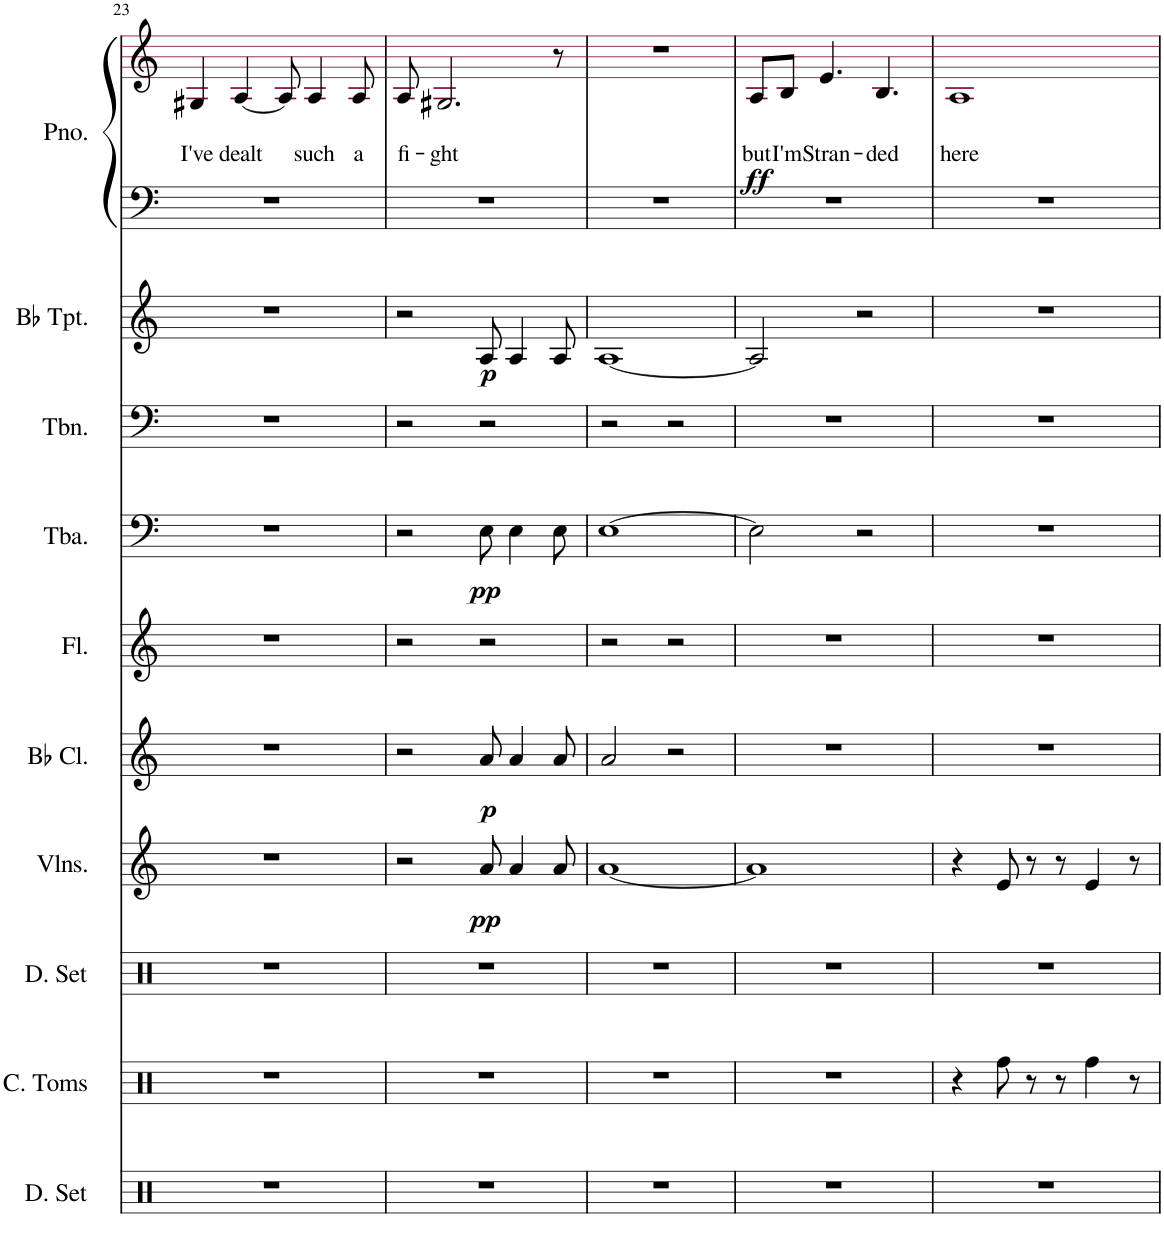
**kern	**kern	**kern	**kern	**dynam	**kern	**dynam	**kern	**kern	**dynam	**kern	**kern	**dynam	**kern	**kern	**text	**dynam
*part10	*part9	*part8	*part7	*part7	*part6	*part6	*part5	*part4	*part4	*part3	*part2	*part2	*part1	*part1	*part1	*part1
*staff11	*staff10	*staff9	*staff8	*staff8	*staff7	*staff7	*staff6	*staff5	*staff5	*staff4	*staff3	*staff3	*staff2	*staff1	*staff1	*staff1/2
*I"Drumset	*I"Concert Toms	*I"Drumset	*I"Violins	*	*I"Bb Clarinet	*	*I"Flute	*I"Tuba	*	*I"Trombone	*I"Bb Trumpet	*	*I"Piano	*	*	*
*I'D. Set	*I'C. Toms	*I'D. Set	*I'Vlns.	*	*I'Bb Cl.	*	*I'Fl.	*I'Tba.	*	*I'Tbn.	*I'Bb Tpt.	*	*I'Pno.	*	*	*
!!LO:PB:g=z
*clefX	*clefX	*clefX	*clefG2	*	*clefG2	*	*clefG2	*clefF4	*	*clefF4	*clefG2	*	*clefF4	*clefG2	*	*
*	*	*	*	*	*ITrd1c2	*	*	*	*	*	*ITrd1c2	*	*	*	*	*
*k[]	*k[]	*k[]	*k[]	*	*k[]	*	*k[]	*k[]	*	*k[]	*k[]	*	*k[]	*k[]	*	*
*M4/4	*M4/4	*M4/4	*M4/4	*	*M4/4	*	*M4/4	*M4/4	*	*M4/4	*M4/4	*	*M4/4	*M4/4	*	*
=23	=23	=23	=23	=23	=23	=23	=23	=23	=23	=23	=23	=23	=23	=23	=23	=23
!	!	!	!	!	!	!	!	!	!	!	!	!	!	!	!LO:LY:b	!
1r	1r	1r	1r	.	1r	.	1r	1r	.	1r	1r	.	1r	4G#X/	I've	.
!	!	!	!	!	!	!	!	!	!	!	!	!	!	!	!LO:LY:b	!
.	.	.	.	.	.	.	.	.	.	.	.	.	.	[4A/	dealt	.
.	.	.	.	.	.	.	.	.	.	.	.	.	.	8A/]	.	.
!	!	!	!	!	!	!	!	!	!	!	!	!	!	!	!LO:LY:b	!
.	.	.	.	.	.	.	.	.	.	.	.	.	.	4A/	such	.
!	!	!	!	!	!	!	!	!	!	!	!	!	!	!	!LO:LY:b	!
.	.	.	.	.	.	.	.	.	.	.	.	.	.	8A/	a	.
=24	=24	=24	=24	=24	=24	=24	=24	=24	=24	=24	=24	=24	=24	=24	=24	=24
!	!	!	!	!	!	!	!	!	!	!	!	!	!	!	!LO:LY:b	!
1r	1r	1r	2r	.	2r	.	2r	2r	.	2r	2r	.	1r	8A/	fi-	.
!	!	!	!	!	!	!	!	!	!	!	!	!	!	!	!LO:LY:b	!
.	.	.	.	.	.	.	.	.	.	.	.	.	.	2.G#X/	-ght	.
!	!	!	!	!LO:DY:b	!	!LO:DY:b	!	!	!LO:DY:b	!	!	!LO:DY:b	!	!	!	!
.	.	.	8a/	pp	8a/	p	2r	8E\	pp	2r	8A/	p	.	.	.	.
.	.	.	4a/	.	4a/	.	.	4E\	.	.	4A/	.	.	.	.	.
.	.	.	8a/	.	8a/	.	.	8E\	.	.	8A/	.	.	8r	.	.
=25	=25	=25	=25	=25	=25	=25	=25	=25	=25	=25	=25	=25	=25	=25	=25	=25
1r	1r	1r	[1a	.	2a/	.	2r	[1E	.	2r	[1A	.	1r	1r	.	.
.	.	.	.	.	2r	.	2r	.	.	2r	.	.	.	.	.	.
=26	=26	=26	=26	=26	=26	=26	=26	=26	=26	=26	=26	=26	=26	=26	=26	=26
!	!	!	!	!	!	!	!	!	!	!	!	!	!	!	!LO:LY:b	!LO:DY:b
1r	1r	1r	1a]	.	1r	.	1r	2E\]	.	1r	2A/]	.	1r	8A/L	but	ff
!	!	!	!	!	!	!	!	!	!	!	!	!	!	!	!LO:LY:b	!
.	.	.	.	.	.	.	.	.	.	.	.	.	.	8B/J	I'm	.
!	!	!	!	!	!	!	!	!	!	!	!	!	!	!	!LO:LY:b	!
.	.	.	.	.	.	.	.	.	.	.	.	.	.	4.e/	Stran-	.
.	.	.	.	.	.	.	.	2r	.	.	2r	.	.	.	.	.
!	!	!	!	!	!	!	!	!	!	!	!	!	!	!	!LO:LY:b	!
.	.	.	.	.	.	.	.	.	.	.	.	.	.	4.B/	-ded	.
=27	=27	=27	=27	=27	=27	=27	=27	=27	=27	=27	=27	=27	=27	=27	=27	=27
!	!	!	!	!	!	!	!	!	!	!	!	!	!	!	!LO:LY:b	!
1r	4r	1r	4r	.	1r	.	1r	1r	.	1r	1r	.	1r	1A	here	.
.	8Rff\	.	8e/	.	.	.	.	.	.	.	.	.	.	.	.	.
.	8r	.	8r	.	.	.	.	.	.	.	.	.	.	.	.	.
.	8r	.	8r	.	.	.	.	.	.	.	.	.	.	.	.	.
.	4Rff\	.	4e/	.	.	.	.	.	.	.	.	.	.	.	.	.
.	8r	.	8r	.	.	.	.	.	.	.	.	.	.	.	.	.
=	=	=	=	=	=	=	=	=	=	=	=	=	=	=	=	=
*-	*-	*-	*-	*-	*-	*-	*-	*-	*-	*-	*-	*-	*-	*-	*-	*-
